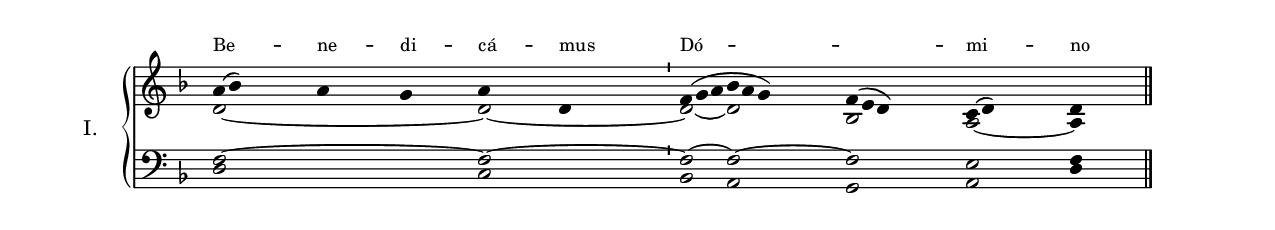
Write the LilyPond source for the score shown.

\version "2.18"
\include "gregorian.ly"
\include "noh2.ily"

%Page reference: page v.67
%(volume.page)

global = {
 \key d \minor
 \cadenzaOn 
 \override Glissando #'thickness = #2.0
}

chantText = \lyricmode {
Be -- ne -- di -- cá -- mus Dó -- _ mi -- no }

chantMusic = {
\tieDown    a'4 ( bes'4) a'4 g'4 a'4 d'4 \divisioMinima
  f'4 ( g'4 a'4 bes'4 a'4 g'4) f'4 ( e'4 d'4) c'4 ( d'4) d'4 \finalis

}

altoMusic = {
d'2*4/2 ~ d'2 ~ d'2*3/2 ~ d'2*3/2 bes2*3/2 a2 ~ a4 \finalis
}

tenorMusic = {
f2*4/2 ~ f2 ~ \divisioMinima f2*3/2 ~ f2*3/2 ~ f2*3/2 e2 f4 \finalis
}

bassMusic = {
d2*4/2 c2 bes,2*3/2 a,2*3/2 g,2*3/2 a,2 d4 \finalis
}

voiceLines = {
\voiceLineStyle


}

\score{
  <<
    \new Lyrics
    \new GrandStaff <<
      \set GrandStaff.autoBeaming = ##f
      \set GrandStaff.instrumentName = \markup \center-column {
        "I."
      }
      \new Staff = up <<
        \new Voice = "chant" {
          \voiceOne \global \chantMusic
        }
        \new Voice {
          \voiceTwo \global \altoMusic
        }
      >>

      \new Staff = down <<
        \clef bass
        \new Voice {
          \voiceOne \global \tenorMusic
        }
        \new Voice {
          \voiceTwo \global \bassMusic
        }
	\new Voice {
        \voiceThree \global \voiceLines
        }
      >>
    >>
    \context Lyrics {
      \lyricsto chant {
      \chantText
    }
    }
  >>
  \layout{
  }
  
}
